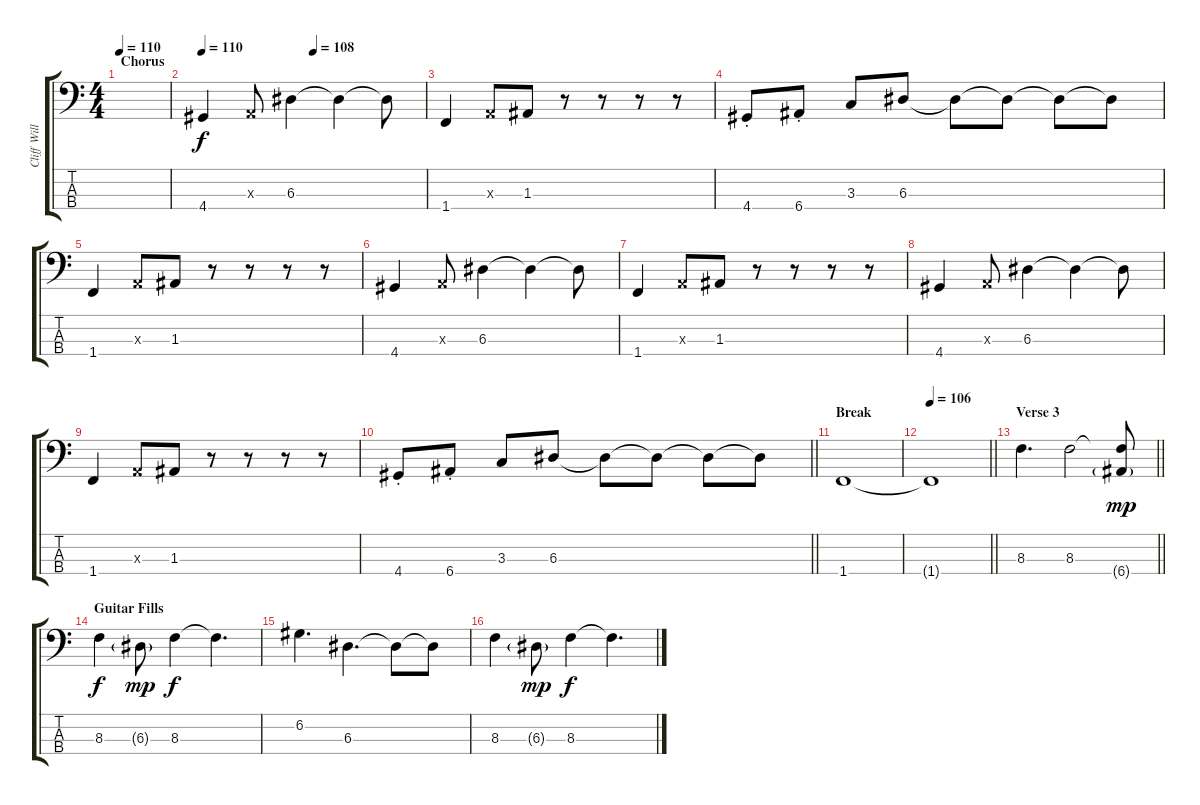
\track ("Cliff Williams" "Cliff Will") {instrument electricbassfinger}
\staff {score tabs}
\tuning (G2 D2 A1 E1) {hide}
\ts (4 4)
\section ("" "Chorus")
\tempo 110
\clef f4
\ks c
|
\tempo 110
\tempo (108 0.5)
4.4.4 0.3{x}.8 6.3.4 6.3{t}.4 6.3{t}.8 |
1.4.4 0.3{x}.8 1.3.8 r.8 r.8 r.8 r.8 |
4.4{st}.8 6.4{st}.8 3.3.8 6.3.8 6.3{t}.8 6.3{t}.8 6.3{t}.8 6.3{t}.8 |
1.4.4 0.3{x}.8 1.3.8 r.8 r.8 r.8 r.8 |
4.4.4 0.3{x}.8 6.3.4 6.3{t}.4 6.3{t}.8 |
1.4.4 0.3{x}.8 1.3.8 r.8 r.8 r.8 r.8 |
4.4.4 0.3{x}.8 6.3.4 6.3{t}.4 6.3{t}.8 |
1.4.4 0.3{x}.8 1.3.8 r.8 r.8 r.8 r.8 |
\barLineRight lightlight
4.4{st}.8 6.4{st}.8 3.3.8 6.3.8 6.3{t}.8 6.3{t}.8 6.3{t}.8 6.3{t}.8 |
\section ("" "Break ")
1.4.1 |
\tempo 106
\barLineRight lightlight
1.4{t}.1 |
\section ("" "Verse 3")
\barLineRight lightlight
8.3.4{d} 8.3.2 (8.3{t} 6.4{g}).8{dy mp} |
\section ("" "Guitar Fills")
8.3.4{dy f} 6.3{g}.8{dy mp} 8.3.4{dy f} 8.3{t}.4{d} |
6.2.4{d} 6.3.4{d} 6.3{t}.8 6.3{t}.8 |
8.3.4 6.3{g}.8{dy mp} 8.3.4{dy f} 8.3{t}.4{d}
